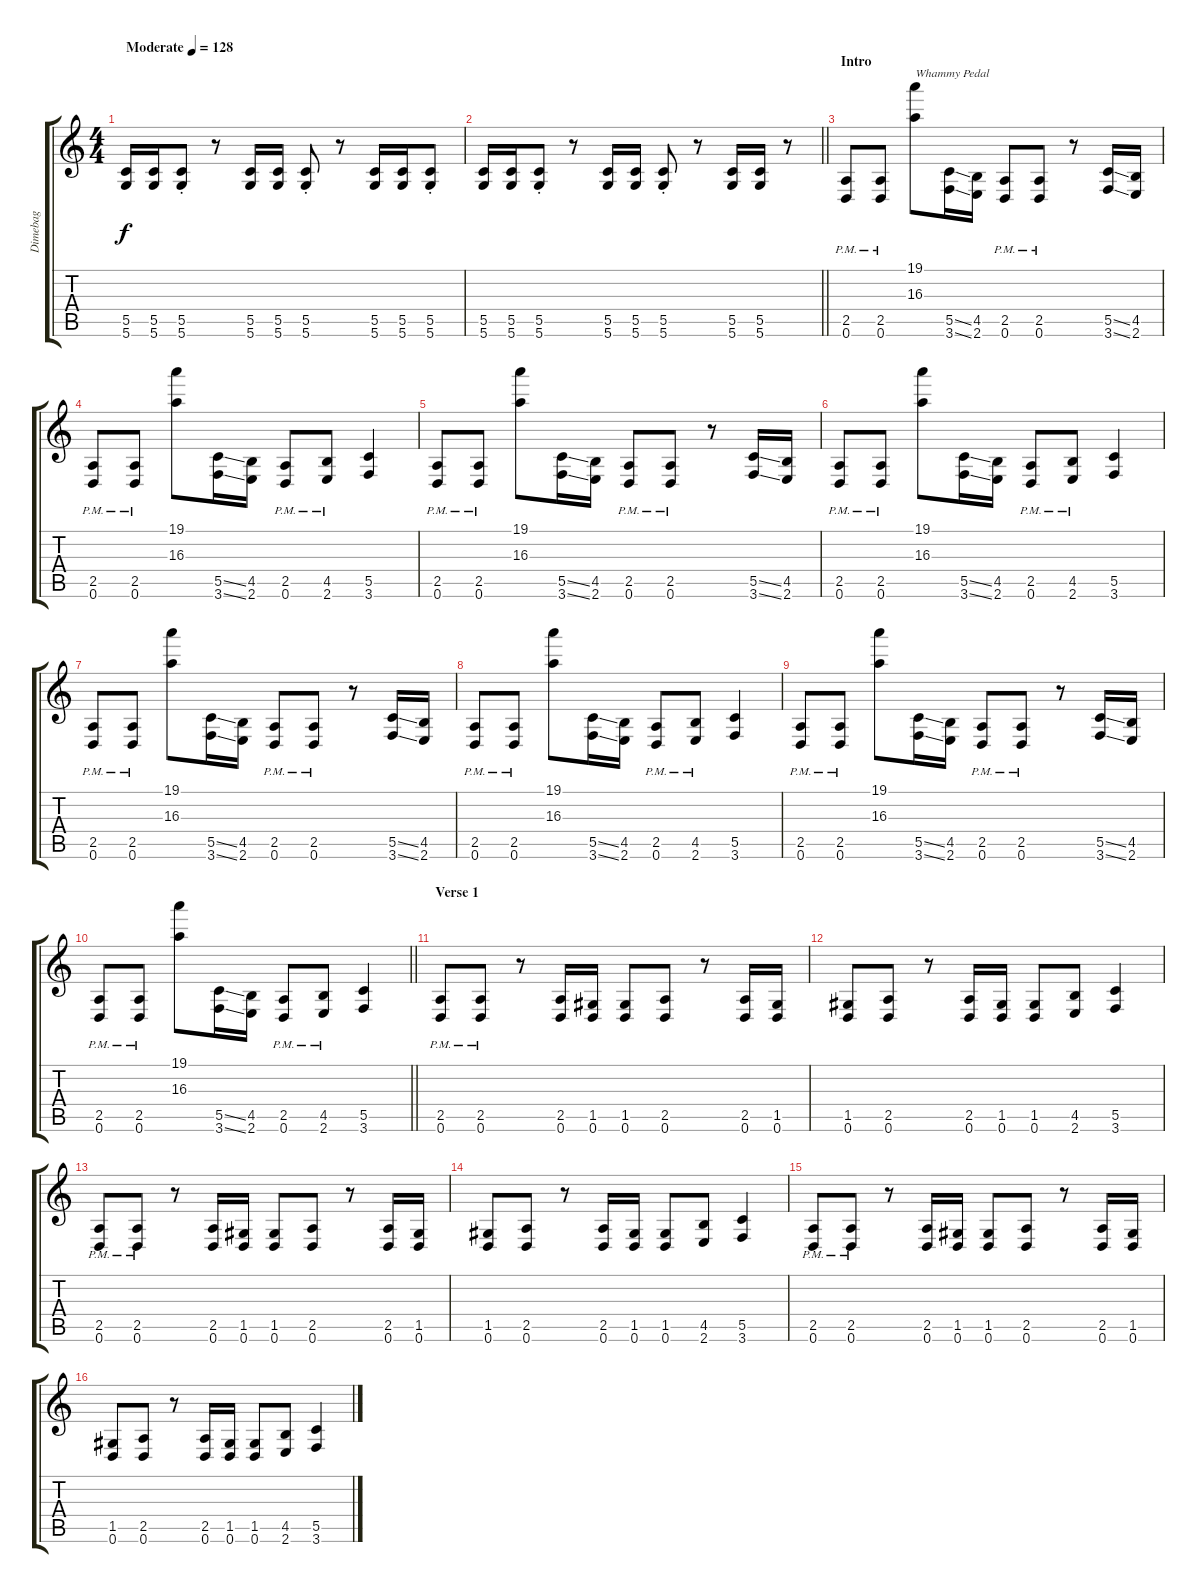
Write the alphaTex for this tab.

\track ("Dimebag" "Dimebag") {instrument distortionguitar}
\staff {score tabs}
\tuning (D4 A3 F3 C3 G2 D2) {hide}
\ts (4 4)
\tempo (128 "Moderate")
\clef g2
\ks c
(5.5 5.6).16{dy f instrument distortionguitar} (5.5 5.6).16 (5.5{st} 5.6{st}).8 r.8 (5.5 5.6).16 (5.5 5.6).16 (5.5{st} 5.6{st}).8 r.8 (5.5 5.6).16 (5.5 5.6).16 (5.5{st} 5.6{st}).8 |
\barLineRight lightlight
(5.5 5.6).16 (5.5 5.6).16 (5.5{st} 5.6{st}).8 r.8 (5.5 5.6).16 (5.5 5.6).16 (5.5{st} 5.6{st}).8 r.8 (5.5 5.6).16 (5.5 5.6).16 r.8 |
\section ("" "Intro")
(2.5{pm} 0.6{pm}).8 (2.5{pm} 0.6{pm}).8 (19.1 16.3).8{txt "Whammy Pedal"} (5.5{ss} 3.6{ss}).16 (4.5 2.6).16 (2.5{pm} 0.6{pm}).8 (2.5{pm} 0.6{pm}).8 r.8 (5.5{ss} 3.6{ss}).16 (4.5 2.6).16 |
(2.5{pm} 0.6{pm}).8 (2.5{pm} 0.6{pm}).8 (19.1 16.3).8 (5.5{ss} 3.6{ss}).16 (4.5 2.6).16 (2.5{pm} 0.6{pm}).8 (4.5{pm} 2.6{pm}).8 (5.5 3.6).4 |
(2.5{pm} 0.6{pm}).8 (2.5{pm} 0.6{pm}).8 (19.1 16.3).8 (5.5{ss} 3.6{ss}).16 (4.5 2.6).16 (2.5{pm} 0.6{pm}).8 (2.5{pm} 0.6{pm}).8 r.8 (5.5{ss} 3.6{ss}).16 (4.5 2.6).16 |
(2.5{pm} 0.6{pm}).8 (2.5{pm} 0.6{pm}).8 (19.1 16.3).8 (5.5{ss} 3.6{ss}).16 (4.5 2.6).16 (2.5{pm} 0.6{pm}).8 (4.5{pm} 2.6{pm}).8 (5.5 3.6).4 |
(2.5{pm} 0.6{pm}).8 (2.5{pm} 0.6{pm}).8 (19.1 16.3).8 (5.5{ss} 3.6{ss}).16 (4.5 2.6).16 (2.5{pm} 0.6{pm}).8 (2.5{pm} 0.6{pm}).8 r.8 (5.5{ss} 3.6{ss}).16 (4.5 2.6).16 |
(2.5{pm} 0.6{pm}).8 (2.5{pm} 0.6{pm}).8 (19.1 16.3).8 (5.5{ss} 3.6{ss}).16 (4.5 2.6).16 (2.5{pm} 0.6{pm}).8 (4.5{pm} 2.6{pm}).8 (5.5 3.6).4 |
(2.5{pm} 0.6{pm}).8 (2.5{pm} 0.6{pm}).8 (19.1 16.3).8 (5.5{ss} 3.6{ss}).16 (4.5 2.6).16 (2.5{pm} 0.6{pm}).8 (2.5{pm} 0.6{pm}).8 r.8 (5.5{ss} 3.6{ss}).16 (4.5 2.6).16 |
\barLineRight lightlight
(2.5{pm} 0.6{pm}).8 (2.5{pm} 0.6{pm}).8 (19.1 16.3).8 (5.5{ss} 3.6{ss}).16 (4.5 2.6).16 (2.5{pm} 0.6{pm}).8 (4.5{pm} 2.6{pm}).8 (5.5 3.6).4 |
\section ("" "Verse 1")
(2.5{pm} 0.6{pm}).8 (2.5{pm} 0.6{pm}).8 r.8 (2.5 0.6).16 (1.5 0.6).16 (1.5 0.6).8 (2.5 0.6).8 r.8 (2.5 0.6).16 (1.5 0.6).16 |
(1.5 0.6).8 (2.5 0.6).8 r.8 (2.5 0.6).16 (1.5 0.6).16 (1.5 0.6).8 (4.5 2.6).8 (5.5 3.6).4 |
(2.5{pm} 0.6{pm}).8 (2.5{pm} 0.6{pm}).8 r.8 (2.5 0.6).16 (1.5 0.6).16 (1.5 0.6).8 (2.5 0.6).8 r.8 (2.5 0.6).16 (1.5 0.6).16 |
(1.5 0.6).8 (2.5 0.6).8 r.8 (2.5 0.6).16 (1.5 0.6).16 (1.5 0.6).8 (4.5 2.6).8 (5.5 3.6).4 |
(2.5{pm} 0.6{pm}).8 (2.5{pm} 0.6{pm}).8 r.8 (2.5 0.6).16 (1.5 0.6).16 (1.5 0.6).8 (2.5 0.6).8 r.8 (2.5 0.6).16 (1.5 0.6).16 |
(1.5 0.6).8 (2.5 0.6).8 r.8 (2.5 0.6).16 (1.5 0.6).16 (1.5 0.6).8 (4.5 2.6).8 (5.5 3.6).4
